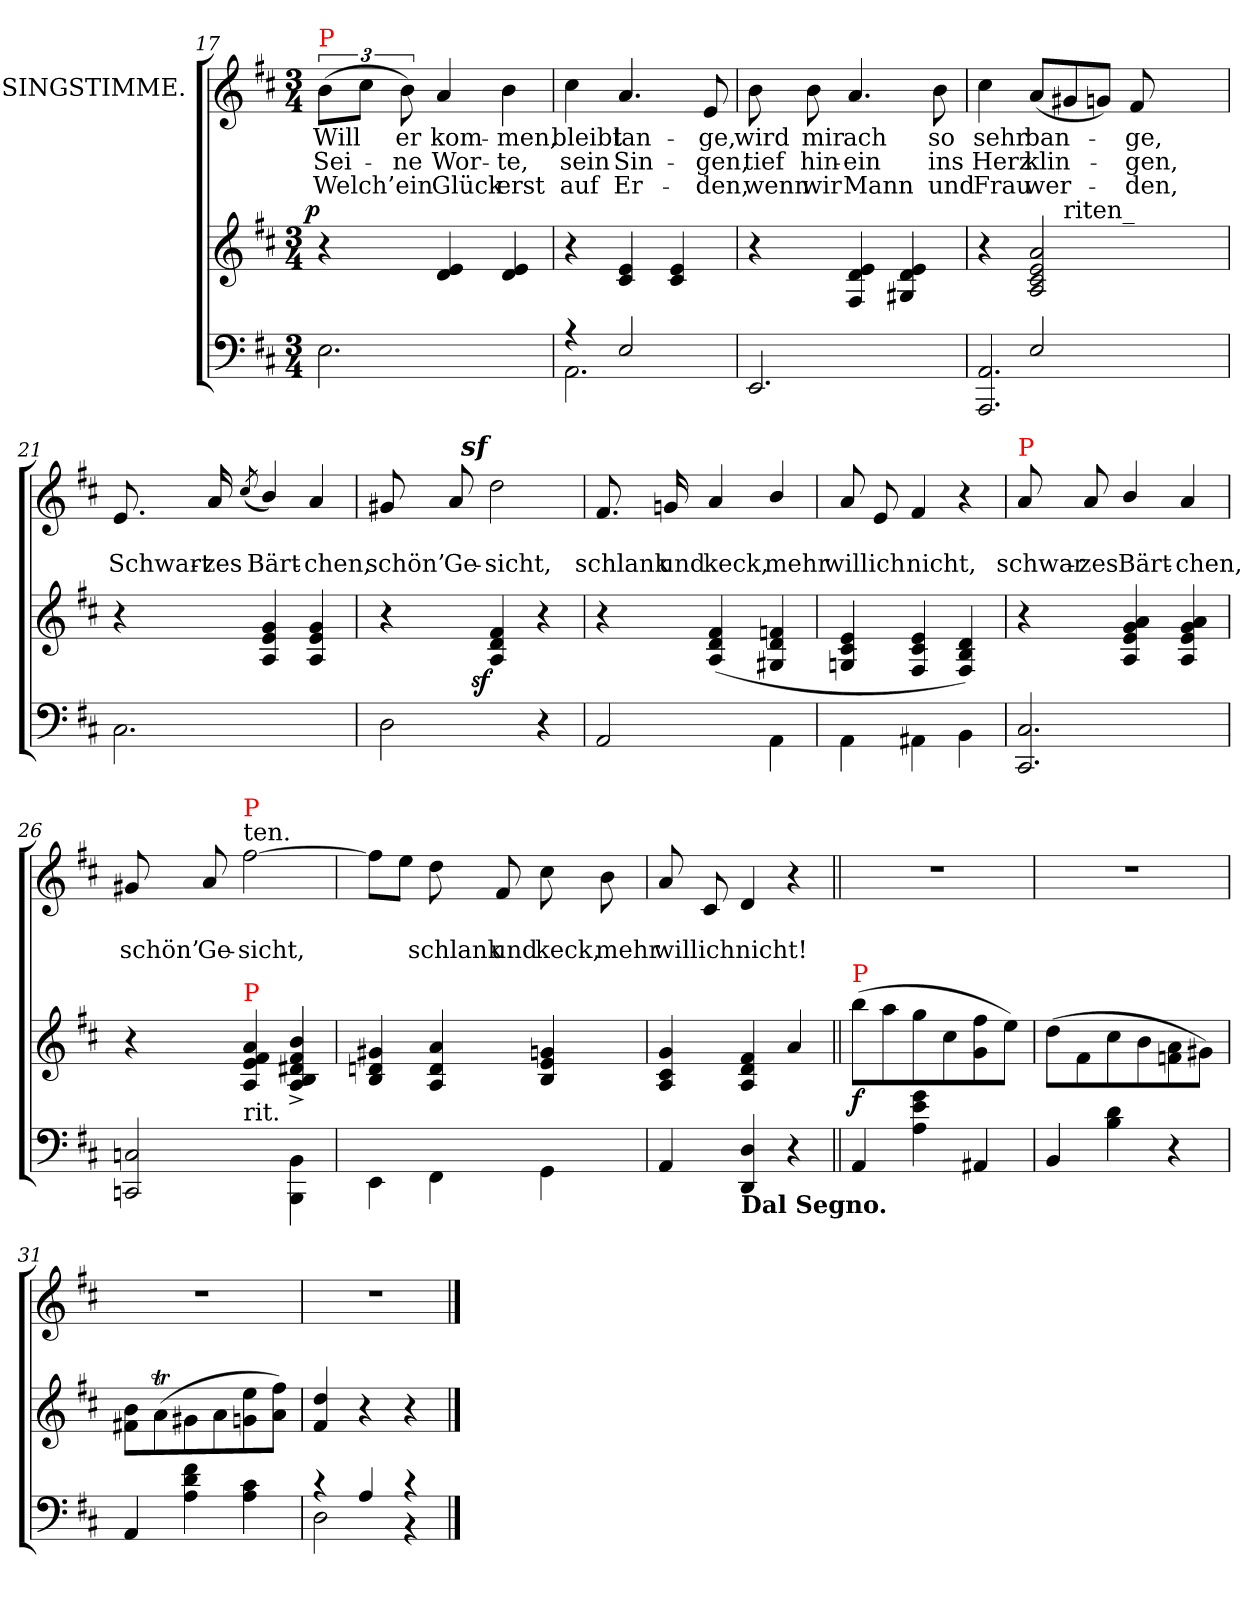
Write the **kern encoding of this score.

**kern	**kern	**dynam	**kern	**text	**text	**text
*part2	*part2	*part2	*part1	*part1	*part1	*part1
*staff3	*staff2	*staff2/3	*staff1	*staff1	*staff1	*staff1
*	*	*	*I"SINGSTIMME.	*	*	*
*clefF4	*clefG2	*	*clefG2	*	*	*
*k[f#c#]	*k[f#c#]	*	*k[f#c#]	*	*	*
*M3/4	*M3/4	*	*M3/4	*	*	*
=17	=17	=17	=17	=17	=17	=17
!	!	!	!LO:TX:a:color=red:t=P	!	!	!
!	!	!LO:DY:a:rj	!	!	!	!
2.E	4r	p	(>12bL	Will	Sei-	Welch’
.	.	.	12cc#J	.	.	.
.	.	.	12b)	er	-ne	ein
.	4e 4d	.	4a	kom-	Wor-	Glück
.	4e 4d	.	4b\	-men,	-te,	erst
=18	=18	=18	=18	=18	=18	=18
*^	*	*	*	*	*	*
4rA	2.AA	4r	.	4cc#	bleibt	sein	auf
2E	.	4e 4c#	.	4.a	lan-	Sin-	Er-
.	.	4e 4c#	.	.	.	.	.
.	.	.	.	8e	-ge,	-gen,	-den,
*v	*v	*	*	*	*	*	*
=19	=19	=19	=19	=19	=19	=19
2.EE	4r	.	8b	wird	tief	wenn
.	.	.	8b	mir	hin-	wir
.	4e/ 4d/ 4F#/	.	4.a	ach	-ein	Mann
.	4e 4d 4G#X	.	.	.	.	.
.	.	.	8b	so	ins	und
=20	=20	=20	=20	=20	=20	=20
*^	*^	*	*	*	*	*
4ryy	2.AA/ 2.AAA/	4r	4.ryy	.	4cc#	sehr	Herz	Frau
2E	.	2a 2e 2c# 2A	.	.	(<8aL	ban-	klin-	wer-
!	!	!	!LO:TX:a:t=riten_	!	!	!	!	!
.	.	.	2.ryy	.	8g#X	.	.	.
.	.	.	.	.	8gnJ)	.	.	.
.	.	.	.	.	8f#	-ge,	gen,	-den,
4.ryy	4.ryy	4.ryy	.	.	4.ryy	.	.	.
=21	=21	=21	=21	=21	=21	=21	=21	=21
!	!	!LO:TX:a:B:t=tempo.	!	!	!	!	!	!
*v	*v	*	*	*	*	*	*	*
*	*v	*v	*	*	*	*	*
2.C#\	4r	.	8.e	.	Schwart-	.
.	.	.	16a	.	-zes	.
.	.	.	(<8qcc#/	.	.	.
.	4g/ 4e/ 4A/	.	4b/)	.	Bärt-	.
.	4g/ 4e/ 4A/	.	4a	.	-chen,	.
=22	=22	=22	=22	=22	=22	=22
2D	4r	.	8g#X	.	schön’	.
.	.	.	8a	.	Ge-	.
!	!	!LO:DY:rj	!LO:DY:rj	!	!	!
.	4f#/ 4d/ 4A/	sf	2ddz>	.	sicht,	.
4r	4r	.	.	.	.	.
=23	=23	=23	=23	=23	=23	=23
2AA	4r	.	8.f#	.	schlank	.
.	.	.	16gn	.	und	.
.	(>4f#/ 4d/ 4A/	.	4a	.	keck,	.
4AA\	4fn 4d 4G#X	.	4b/	.	mehr	.
=24	=24	=24	=24	=24	=24	=24
4AA\	4e/ 4c#/ 4Gn/	.	8a	.	will	.
.	.	.	8e	.	ich	.
4AA#X\	4e/ 4c#/ 4F#/	.	4f#	.	nicht,	.
4BB\	4d/ 4B/ 4F#/)	.	4r	.	.	.
=25	=25	=25	=25	=25	=25	=25
!	!	!	!LO:TX:a:color=red:t=P	!	!	!
2.C# 2.CC#	4r	.	8a	.	schwar-	.
.	.	.	8a	.	-zes	.
.	4a/ 4g/ 4e/ 4A/	.	4b/	.	Bärt-	.
.	4a/ 4g/ 4e/ 4A/	.	4a	.	-chen,	.
=26	=26	=26	=26	=26	=26	=26
*^	*	*	*	*	*	*
2Cn 2CCn	4ryy	4r	.	8g#X	.	schön’	.
.	.	.	.	8a	.	Ge-	.
!	!	!	!	!LO:TX:a:t=ten.	!	!	!
!	!	!	!	!LO:TX:a:color=red:t=P	!	!	!
!	!	!LO:TX:a:color=red:t=P	!	!	!	!	!
!	!LO:TX:a:t=rit.	!	!	!	!	!	!
.	2ryy	4a/ 4f#/ 4e/ 4A/	.	[2ff#	.	-sicht,	.
4BB\ 4BBB\	.	4b^</ 4f#^</ 4d#X^</ 4B^</ 4A^</	.	.	.	.	.
*v	*v	*	*	*	*	*	*
=27	=27	=27	=27	=27	=27	=27
4EE\	4g#X 4dn 4B	.	8ff#L]	.	.	.
.	.	.	8eeJ	.	.	.
4FF#\	4a/ 4d/ 4A/	.	8dd	.	schlank	.
.	.	.	8f#	.	und	.
4GG\	4gn 4e 4B	.	8cc#	.	keck,	.
.	.	.	8b	.	mehr	.
=28	=28	=28	=28	=28	=28	=28
4AA	4g 4c# 4A	.	8a	.	will	.
.	.	.	8c#	.	ich	.
!LO:TX:b:B:t=Dal Segno.	!	!	!	!	!	!
4D 4DD	4f# 4d 4A	.	4d	.	nicht!	.
4r	4a	.	4r	.	.	.
=29||	=29||	=29||	=29||	=29||	=29||	=29||
!	!LO:TX:a:color=red:t=P	!	!	!	!	!
4AA	(>8bbL	f	2.r	.	.	.
.	8aa	.	.	.	.	.
4g 4e 4A	8gg	.	.	.	.	.
.	8cc#	.	.	.	.	.
4AA#X	8ff# 8g	.	.	.	.	.
.	8eeJ)	.	.	.	.	.
=30	=30	=30	=30	=30	=30	=30
4BB	(>8dd\L	.	2.r	.	.	.
.	8f#	.	.	.	.	.
4d 4B	8cc#	.	.	.	.	.
.	8b	.	.	.	.	.
4r	8a 8fn	.	.	.	.	.
.	8g#XJ)	.	.	.	.	.
=31	=31	=31	=31	=31	=31	=31
4AA	8b 8f#XL	.	2.r	.	.	.
.	(<8aT	.	.	.	.	.
4f# 4d 4A	8g#X	.	.	.	.	.
.	8a	.	.	.	.	.
4c# 4A	8ee 8gn	.	.	.	.	.
.	8ff# 8aJ)	.	.	.	.	.
=32	=32	=32	=32	=32	=32	=32
*^	*	*	*	*	*	*
4rc	2D	4dd 4f#	.	2.r	.	.	.
4A	.	4r	.	.	.	.	.
4rc	4rBB	4r	.	.	.	.	.
*v	*v	*	*	*	*	*	*
==	==	==	==	==	==	==
*-	*-	*-	*-	*-	*-	*-
